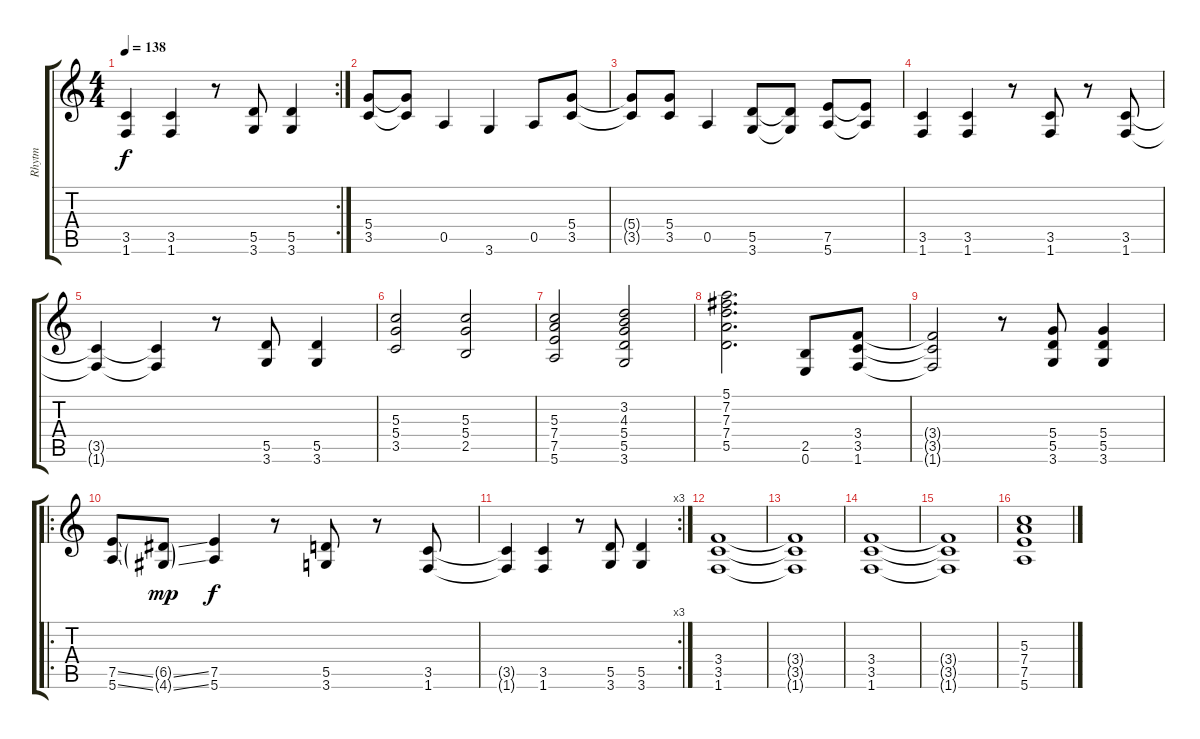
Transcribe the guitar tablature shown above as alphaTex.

\track ("Rhytm" "Rhytm") {instrument overdrivenguitar}
\staff {score tabs}
\tuning (E4 B3 G3 D3 A2 E2) {hide}
\rc 2
\ts (4 4)
\tempo 138
\clef g2
\ks c
(3.5{t} 1.6{t}).4{dy f} (3.5 1.6).4 r.8 (5.5 3.6).8 (5.5 3.6).4 |
(5.4 3.5).8 (5.4{t} 3.5{t}).8 0.5.4 3.6.4 0.5.8 (5.4 3.5).8 |
(5.4{t} 3.5{t}).8 (5.4 3.5).8 0.5.4 (5.5 3.6).8 (5.5{t} 3.6{t}).8 (7.5 5.6).8 (7.5{t} 5.6{t}).8 |
(3.5 1.6).4 (3.5 1.6).4 r.8 (3.5 1.6).8 r.8 (3.5 1.6).8 |
(3.5{t} 1.6{t}).4 (3.5{t} 1.6{t}).4 r.8 (5.5 3.6).8 (5.5 3.6).4 |
(5.3 5.4 3.5).2{volume 11} (5.3 5.4 2.5).2 |
(5.3 7.4 7.5 5.6).2 (3.2 4.3 5.4 5.5 3.6).2 |
(5.1 7.2 7.3 7.4 5.5).2{d} (2.5 0.6).8 (3.4 3.5 1.6).8 |
(3.4{t} 3.5{t} 1.6{t}).2 r.8 (5.4 5.5 3.6).8 (5.4 5.5 3.6).4 |
\ro
(7.5{ss} 5.6{ss}).8{volume 13} (6.5{ss g} 4.6{ss g}).8{dy mp} (7.5 5.6).4{dy f} r.8 (5.5 3.6).8 r.8 (3.5 1.6).8 |
\rc 3
(3.5{t} 1.6{t}).4 (3.5 1.6).4 r.8 (5.5 3.6).8 (5.5 3.6).4 |
(3.4 3.5 1.6).1 |
(3.4{t} 3.5{t} 1.6{t}).1 |
(3.4 3.5 1.6).1 |
(3.4{t} 3.5{t} 1.6{t}).1 |
(5.3 7.4 7.5 5.6).1{volume 12}
